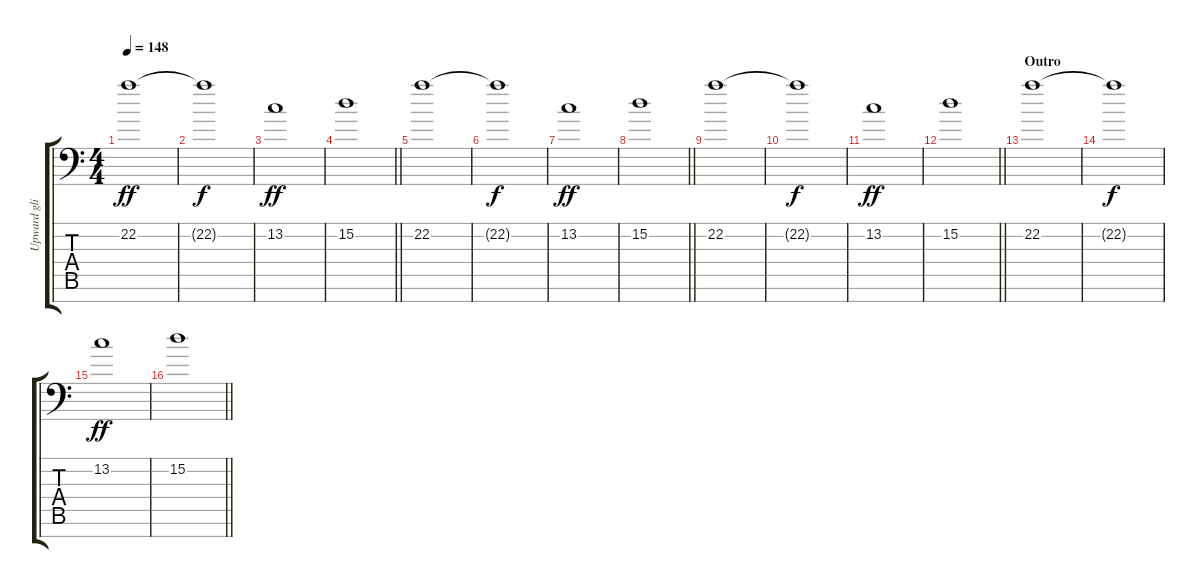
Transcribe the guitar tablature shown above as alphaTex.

\track ("Upward glide" "Upward gli") {instrument pad8sweep}
\staff {score tabs}
\tuning (C8 B3 G3 D3 A2 E2 C-1) {hide}
\ts (4 4)
\tempo 148
\clef f4
\ks c
22.2.1{dy ff} |
22.2{t}.1{dy f} |
13.2.1{dy ff} |
\barLineRight lightlight
15.2.1 |
22.2.1 |
22.2{t}.1{dy f} |
13.2.1{dy ff} |
\barLineRight lightlight
15.2.1 |
22.2.1 |
22.2{t}.1{dy f} |
13.2.1{dy ff} |
\barLineRight lightlight
15.2.1 |
\section ("" "Outro")
22.2.1 |
22.2{t}.1{dy f} |
13.2.1{dy ff} |
\barLineRight lightlight
15.2.1
